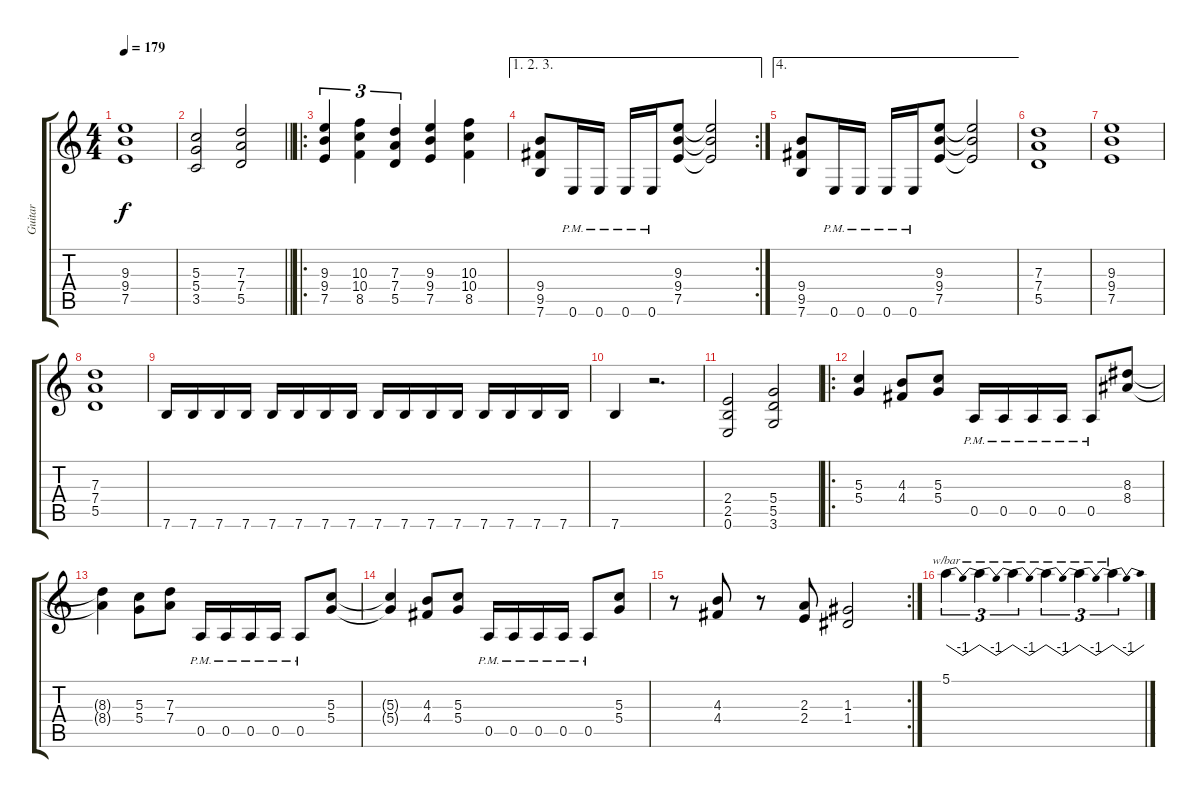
\track ("Guitar" "Guitar") {instrument distortionguitar}
\staff {score tabs}
\tuning (E4 B3 G3 D3 A2 E2) {hide}
\ts (4 4)
\tempo 179
\clef g2
\ks c
(9.3 9.4 7.5).1{dy f} |
\barLineRight lightlight
(5.3 5.4 3.5).2 (7.3 7.4 5.5).2 |
\ro
(9.3 9.4 7.5).4{tu (3 2)} (10.3 10.4 8.5).4{tu (3 2)} (7.3 7.4 5.5).4{tu (3 2)} (9.3 9.4 7.5).4 (10.3 10.4 8.5).4 |
\ae (1 2 3)
\rc 2
(9.4 9.5 7.6).8 0.6{pm}.16 0.6{pm}.16 0.6{pm}.16 0.6{pm}.16 (9.3 9.4 7.5).8 (9.3{t} 9.4{t} 7.5{t}).2 |
\ae 4
(9.4 9.5 7.6).8 0.6{pm}.16 0.6{pm}.16 0.6{pm}.16 0.6{pm}.16 (9.3 9.4 7.5).8 (9.3{t} 9.4{t} 7.5{t}).2 |
(7.3 7.4 5.5).1 |
(9.3 9.4 7.5).1 |
(7.3 7.4 5.5).1 |
7.6.16 7.6.16 7.6.16 7.6.16 7.6.16 7.6.16 7.6.16 7.6.16 7.6.16 7.6.16 7.6.16 7.6.16 7.6.16 7.6.16 7.6.16 7.6.16 |
7.6.4 r.2{d} |
(2.4 2.5 0.6).2 (5.4 5.5 3.6).2 |
\ro
(5.3 5.4).4 (4.3 4.4).8 (5.3 5.4).8 0.5{pm}.16 0.5{pm}.16 0.5{pm}.16 0.5{pm}.16 0.5{pm}.8 (8.3 8.4).8 |
(8.3{t} 8.4{t}).4 (5.3 5.4).8 (7.3 7.4).8 0.5{pm}.16 0.5{pm}.16 0.5{pm}.16 0.5{pm}.16 0.5{pm}.8 (5.3 5.4).8 |
(5.3{t} 5.4{t}).4 (4.3 4.4).8 (5.3 5.4).8 0.5{pm}.16 0.5{pm}.16 0.5{pm}.16 0.5{pm}.16 0.5{pm}.8 (5.3 5.4).8 |
\rc 2
r.8 (4.3 4.4).8 r.8 (2.3 2.4).8 (1.3 1.4).2 |
5.1.4{tu (3 2) tbe (dip default 0 0 30 -4 60 0)} 5.1{t}.4{tu (3 2) tbe (dip default 0 0 30 -4 60 0)} 5.1{t}.4{tu (3 2) tbe (dip default 0 0 30 -4 60 0)} 5.1{t}.4{tu (3 2) tbe (dip default 0 0 30 -4 60 0)} 5.1{t}.4{tu (3 2) tbe (dip default 0 0 30 -4 60 0)} 5.1{t}.4{tu (3 2) tbe (dip default 0 0 30 -4 60 0)}
